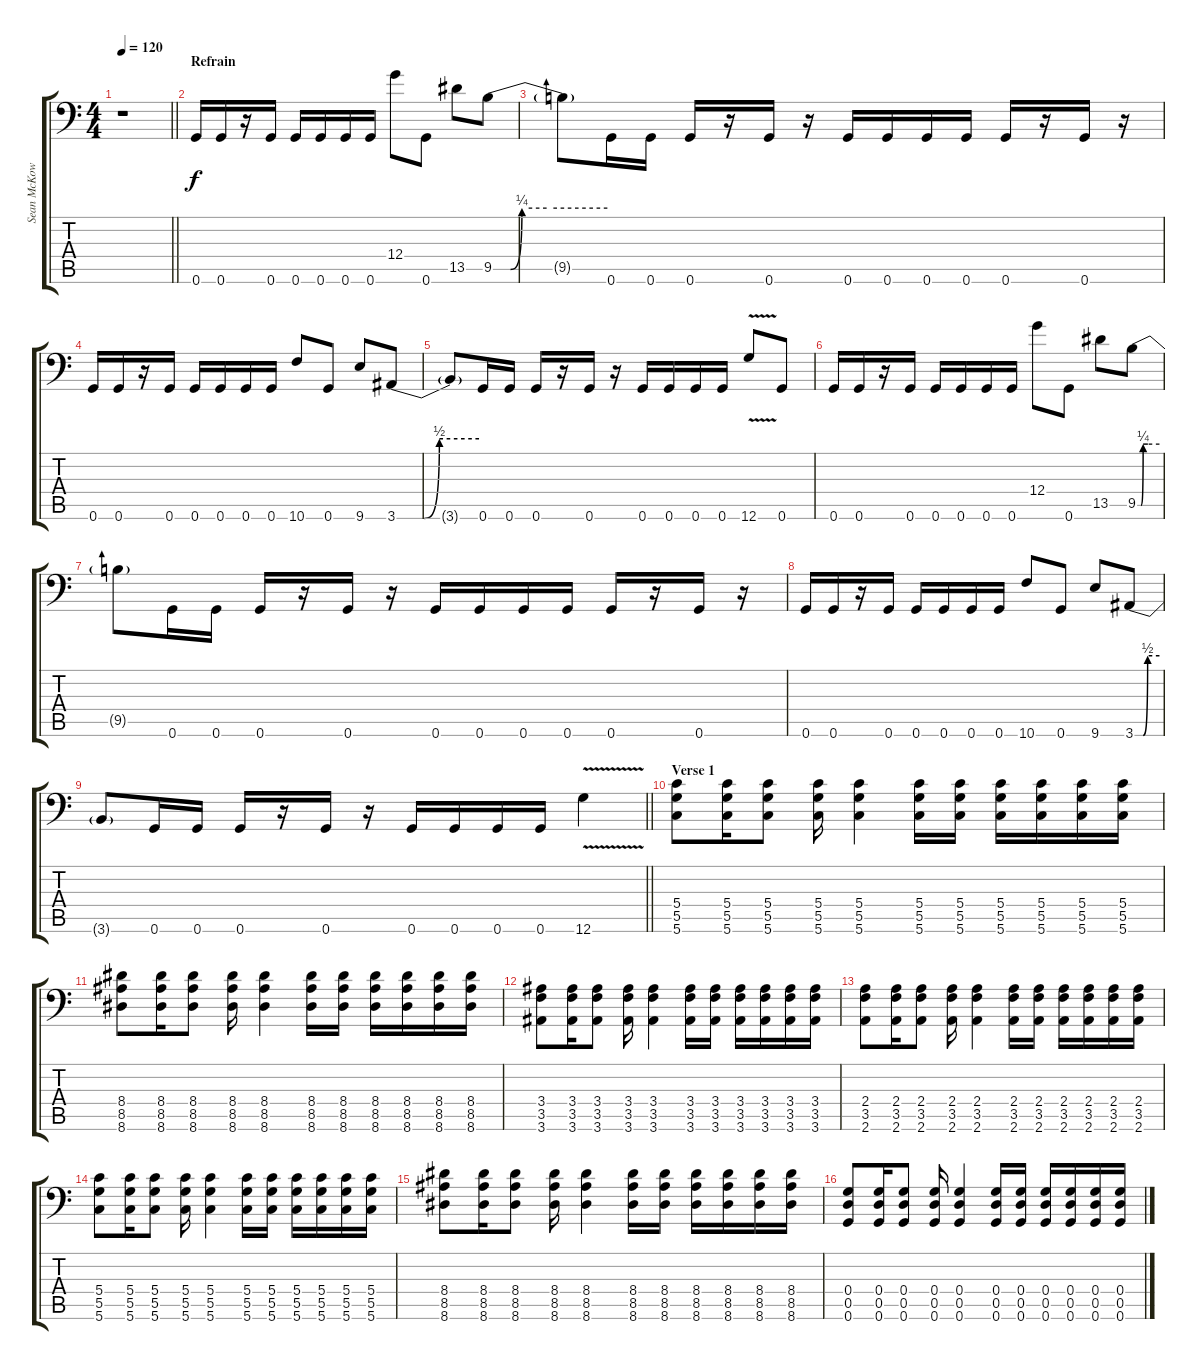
\track ("Sean McKowski - Rhythm Guitar" "Sean McKow") {instrument distortionguitar}
\staff {score tabs}
\tuning (A3 E3 C3 G2 D2 G1) {hide}
\ts (4 4)
\tempo 120
\clef f4
\barLineRight lightlight
\ks c
r.1{dy f} |
\section ("" "Refrain")
0.6.16{volume 13} 0.6.16 r.16 0.6.16 0.6.16 0.6.16 0.6.16 0.6.16 12.4.8 0.6.8 13.5.8 9.5{be (custom 0 0 9 0 15 1 28 1 60 1)}.8 |
9.5{t}.8 0.6.16 0.6.16 0.6.16 r.16 0.6.16 r.16 0.6.16 0.6.16 0.6.16 0.6.16 0.6.16 r.16 0.6.16 r.16 |
0.6.16 0.6.16 r.16 0.6.16 0.6.16 0.6.16 0.6.16 0.6.16 10.6.8 0.6.8 9.6.8 3.6{be (custom 0 0 20 0 31 2 60 2)}.8 |
3.6{t}.8 0.6.16 0.6.16 0.6.16 r.16 0.6.16 r.16 0.6.16 0.6.16 0.6.16 0.6.16 12.6{v}.8 0.6.8 |
0.6.16 0.6.16 r.16 0.6.16 0.6.16 0.6.16 0.6.16 0.6.16 12.4.8 0.6.8 13.5.8 9.5{be (custom 0 0 9 0 15 1 28 1 60 1)}.8 |
9.5{t}.8 0.6.16 0.6.16 0.6.16 r.16 0.6.16 r.16 0.6.16 0.6.16 0.6.16 0.6.16 0.6.16 r.16 0.6.16 r.16 |
0.6.16 0.6.16 r.16 0.6.16 0.6.16 0.6.16 0.6.16 0.6.16 10.6.8 0.6.8 9.6.8 3.6{be (custom 0 0 20 0 31 2 60 2)}.8 |
\barLineRight lightlight
3.6{t}.8 0.6.16 0.6.16 0.6.16 r.16 0.6.16 r.16 0.6.16 0.6.16 0.6.16 0.6.16 12.6{v}.4 |
\section ("" "Verse 1")
(5.4 5.5 5.6).8 (5.4 5.5 5.6).16 (5.4 5.5 5.6).8 (5.4 5.5 5.6).16 (5.4 5.5 5.6).4 (5.4 5.5 5.6).16 (5.4 5.5 5.6).16 (5.4 5.5 5.6).16 (5.4 5.5 5.6).16 (5.4 5.5 5.6).16 (5.4 5.5 5.6).16 |
(8.4 8.5 8.6).8 (8.4 8.5 8.6).16 (8.4 8.5 8.6).8 (8.4 8.5 8.6).16 (8.4 8.5 8.6).4 (8.4 8.5 8.6).16 (8.4 8.5 8.6).16 (8.4 8.5 8.6).16 (8.4 8.5 8.6).16 (8.4 8.5 8.6).16 (8.4 8.5 8.6).16 |
(3.4 3.5 3.6).8 (3.4 3.5 3.6).16 (3.4 3.5 3.6).8 (3.4 3.5 3.6).16 (3.4 3.5 3.6).4 (3.4 3.5 3.6).16 (3.4 3.5 3.6).16 (3.4 3.5 3.6).16 (3.4 3.5 3.6).16 (3.4 3.5 3.6).16 (3.4 3.5 3.6).16 |
(2.4 3.5 2.6).8 (2.4 3.5 2.6).16 (2.4 3.5 2.6).8 (2.4 3.5 2.6).16 (2.4 3.5 2.6).4 (2.4 3.5 2.6).16 (2.4 3.5 2.6).16 (2.4 3.5 2.6).16 (2.4 3.5 2.6).16 (2.4 3.5 2.6).16 (2.4 3.5 2.6).16 |
(5.4 5.5 5.6).8 (5.4 5.5 5.6).16 (5.4 5.5 5.6).8 (5.4 5.5 5.6).16 (5.4 5.5 5.6).4 (5.4 5.5 5.6).16 (5.4 5.5 5.6).16 (5.4 5.5 5.6).16 (5.4 5.5 5.6).16 (5.4 5.5 5.6).16 (5.4 5.5 5.6).16 |
(8.4 8.5 8.6).8 (8.4 8.5 8.6).16 (8.4 8.5 8.6).8 (8.4 8.5 8.6).16 (8.4 8.5 8.6).4 (8.4 8.5 8.6).16 (8.4 8.5 8.6).16 (8.4 8.5 8.6).16 (8.4 8.5 8.6).16 (8.4 8.5 8.6).16 (8.4 8.5 8.6).16 |
(0.4 0.5 0.6).8 (0.4 0.5 0.6).16 (0.4 0.5 0.6).8 (0.4 0.5 0.6).16 (0.4 0.5 0.6).4 (0.4 0.5 0.6).16 (0.4 0.5 0.6).16 (0.4 0.5 0.6).16 (0.4 0.5 0.6).16 (0.4 0.5 0.6).16 (0.4 0.5 0.6).16
